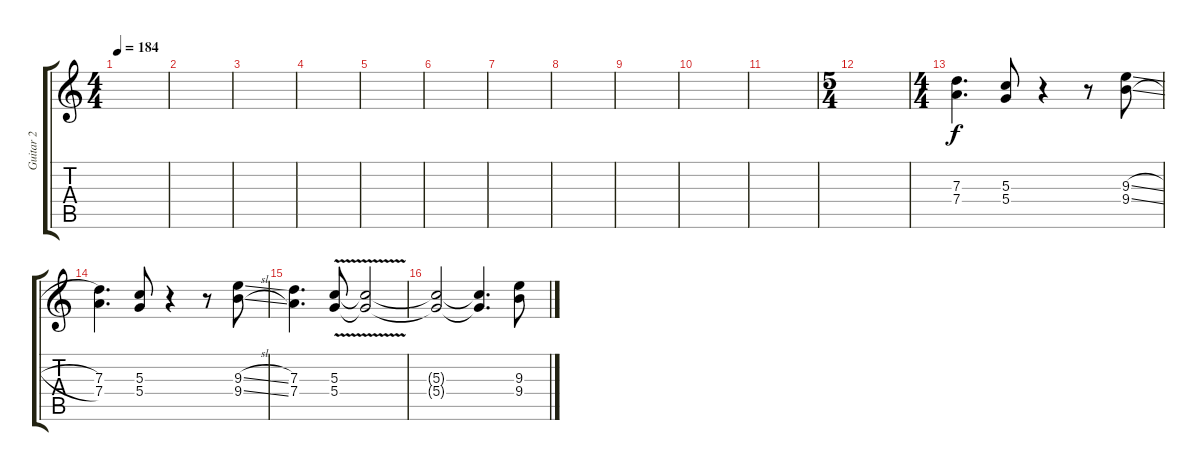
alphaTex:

\track ("Guitar 2" "Guitar 2") {instrument overdrivenguitar}
\staff {score tabs}
\tuning (E4 B3 G3 D3 A2 E2) {hide}
\ts (4 4)
\tempo 184
\clef g2
\ks c
|
|
|
|
|
|
|
|
|
|
|
\ts (5 4)
|
\ts (4 4)
(7.3 7.4).4{d} (5.3 5.4).8 r.4 r.8 (9.3{sl} 9.4{sl}).8 |
(7.3 7.4).4{d} (5.3 5.4).8 r.4 r.8 (9.3{sl} 9.4{sl}).8 |
(7.3 7.4).4{d} (5.3 5.4{v}).8 (5.3{t} 5.4{t}).2 |
(5.3{t} 5.4{t}).2 (5.3{t} 5.4{t}).4{d} (9.3{sl} 9.4{sl}).8
